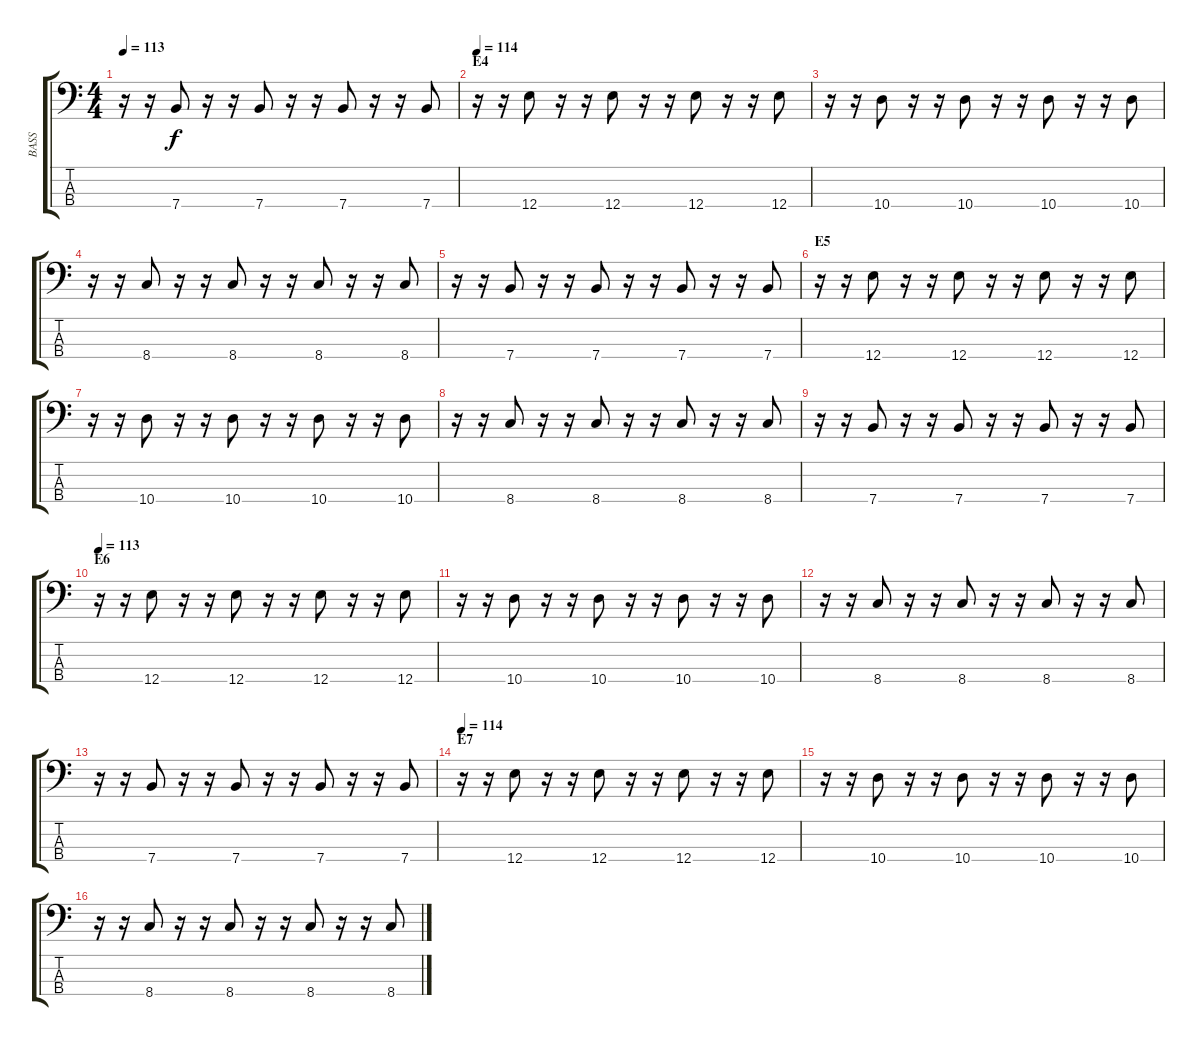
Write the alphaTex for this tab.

\track ("BASS" "BASS") {instrument electricbassfinger}
\staff {score tabs}
\tuning (G2 D2 A1 E1) {hide}
\ts (4 4)
\tempo 113
\clef f4
\ks c
r.16{dy f} r.16 7.4.8 r.16 r.16 7.4.8 r.16 r.16 7.4.8 r.16 r.16 7.4.8 |
\section ("" "E4")
\tempo 114
r.16 r.16 12.4.8 r.16 r.16 12.4.8 r.16 r.16 12.4.8 r.16 r.16 12.4.8 |
r.16 r.16 10.4.8 r.16 r.16 10.4.8 r.16 r.16 10.4.8 r.16 r.16 10.4.8 |
r.16 r.16 8.4.8 r.16 r.16 8.4.8 r.16 r.16 8.4.8 r.16 r.16 8.4.8 |
r.16 r.16 7.4.8 r.16 r.16 7.4.8 r.16 r.16 7.4.8 r.16 r.16 7.4.8 |
\section ("" "E5")
r.16 r.16 12.4.8 r.16 r.16 12.4.8 r.16 r.16 12.4.8 r.16 r.16 12.4.8 |
r.16 r.16 10.4.8 r.16 r.16 10.4.8 r.16 r.16 10.4.8 r.16 r.16 10.4.8 |
r.16 r.16 8.4.8 r.16 r.16 8.4.8 r.16 r.16 8.4.8 r.16 r.16 8.4.8 |
r.16 r.16 7.4.8 r.16 r.16 7.4.8 r.16 r.16 7.4.8 r.16 r.16 7.4.8 |
\section ("" "E6")
\tempo 113
r.16 r.16 12.4.8 r.16 r.16 12.4.8 r.16 r.16 12.4.8 r.16 r.16 12.4.8 |
r.16 r.16 10.4.8 r.16 r.16 10.4.8 r.16 r.16 10.4.8 r.16 r.16 10.4.8 |
r.16 r.16 8.4.8 r.16 r.16 8.4.8 r.16 r.16 8.4.8 r.16 r.16 8.4.8 |
r.16 r.16 7.4.8 r.16 r.16 7.4.8 r.16 r.16 7.4.8 r.16 r.16 7.4.8 |
\section ("" "E7")
\tempo 114
r.16 r.16 12.4.8 r.16 r.16 12.4.8 r.16 r.16 12.4.8 r.16 r.16 12.4.8 |
r.16 r.16 10.4.8 r.16 r.16 10.4.8 r.16 r.16 10.4.8 r.16 r.16 10.4.8 |
r.16 r.16 8.4.8 r.16 r.16 8.4.8 r.16 r.16 8.4.8 r.16 r.16 8.4.8
